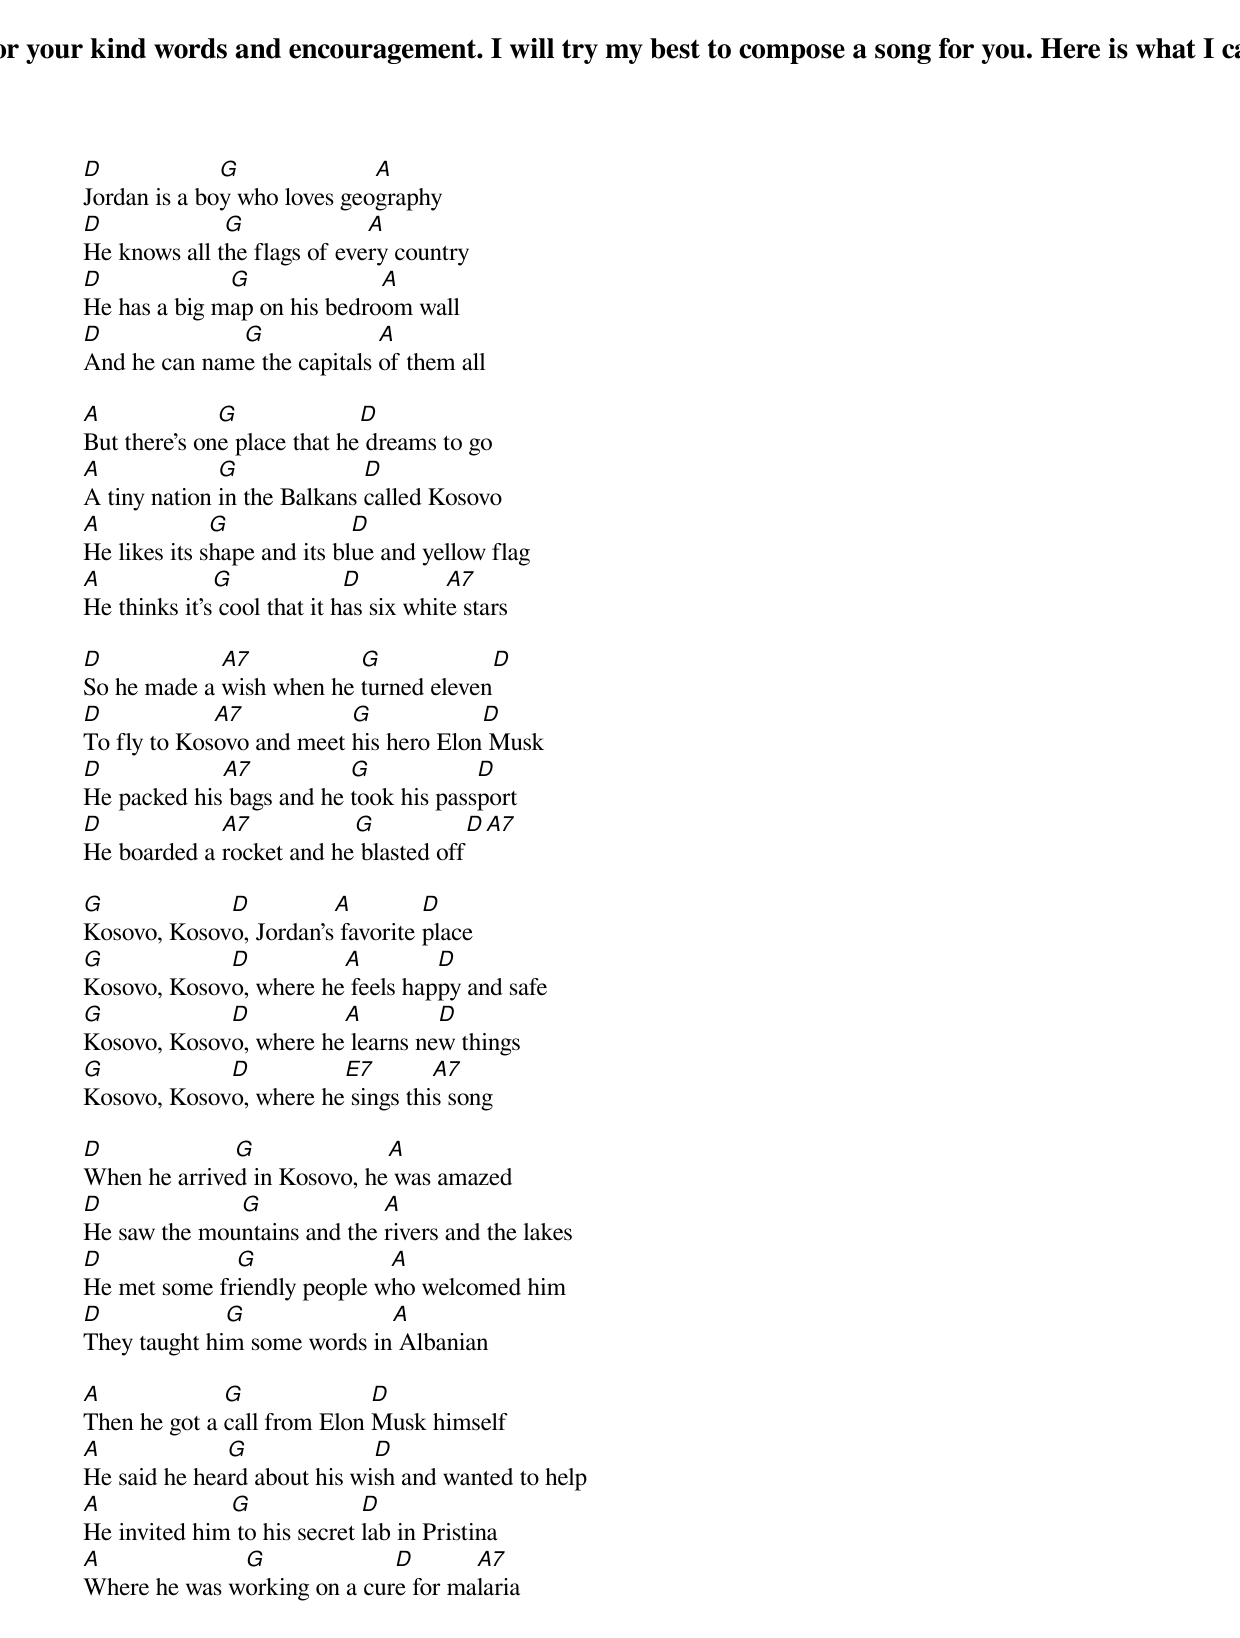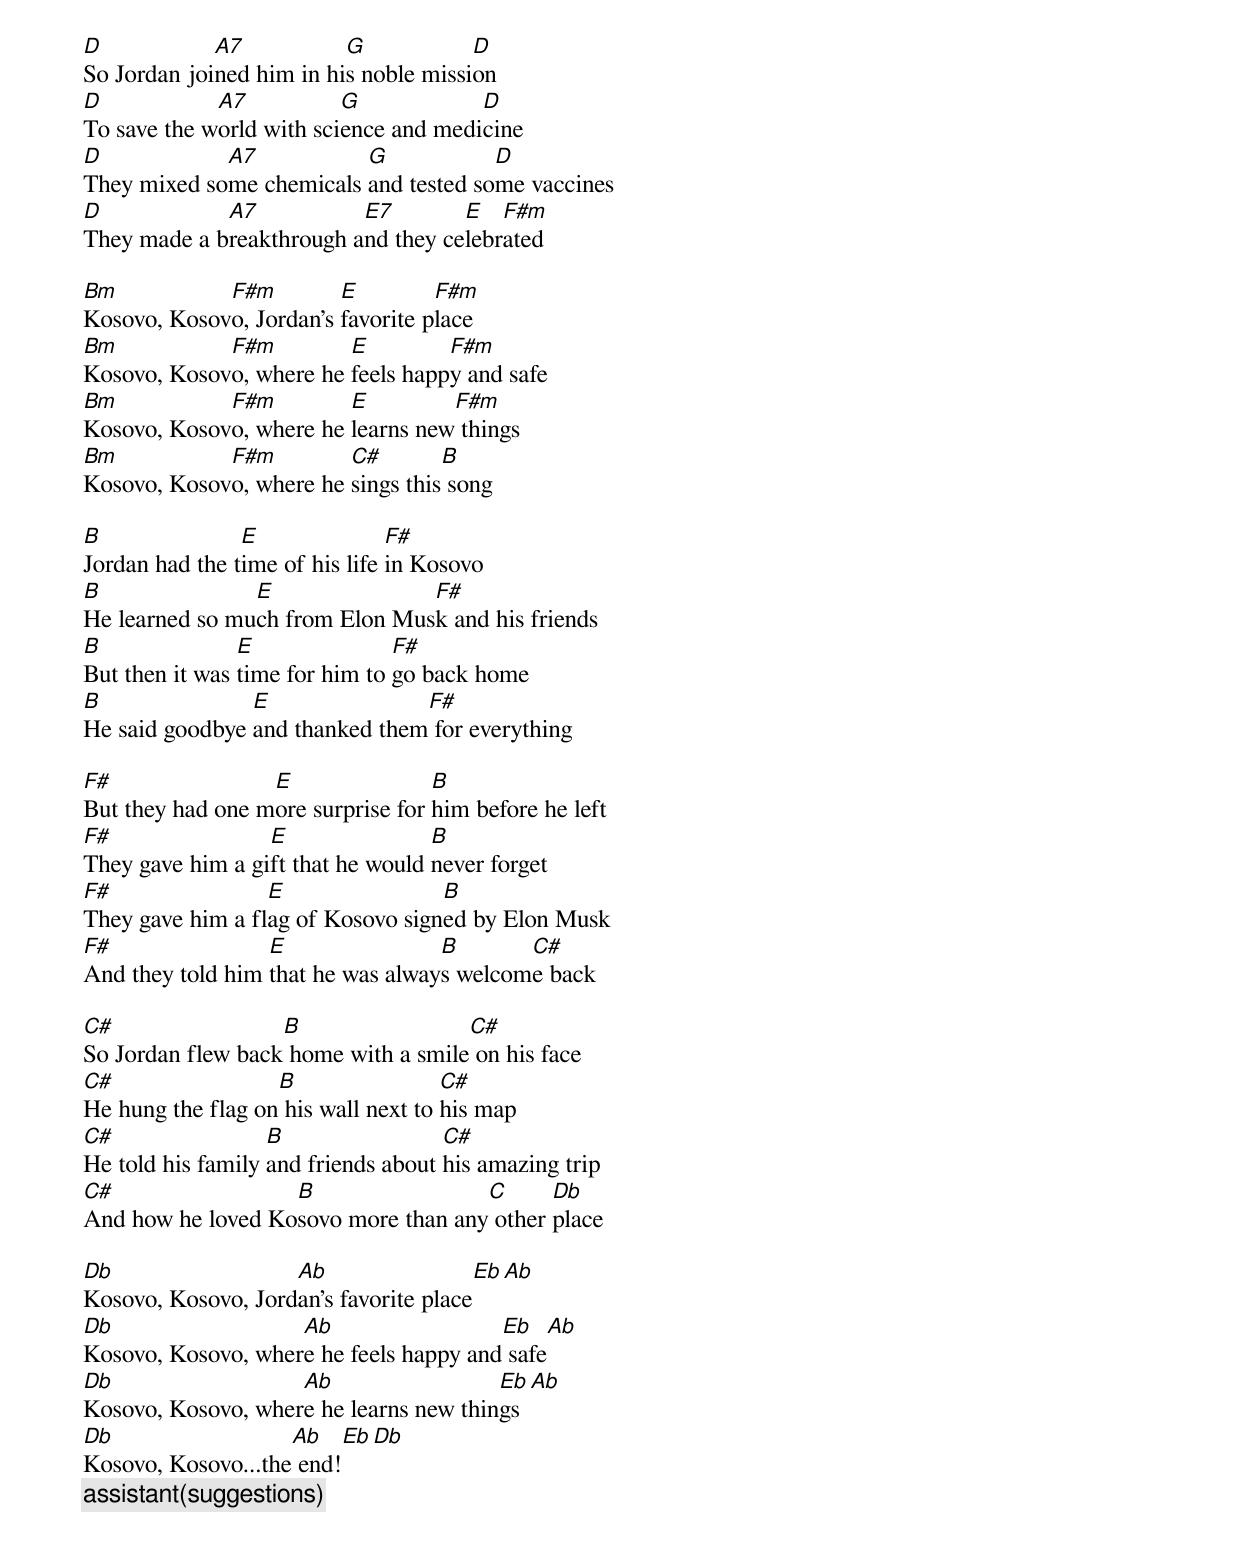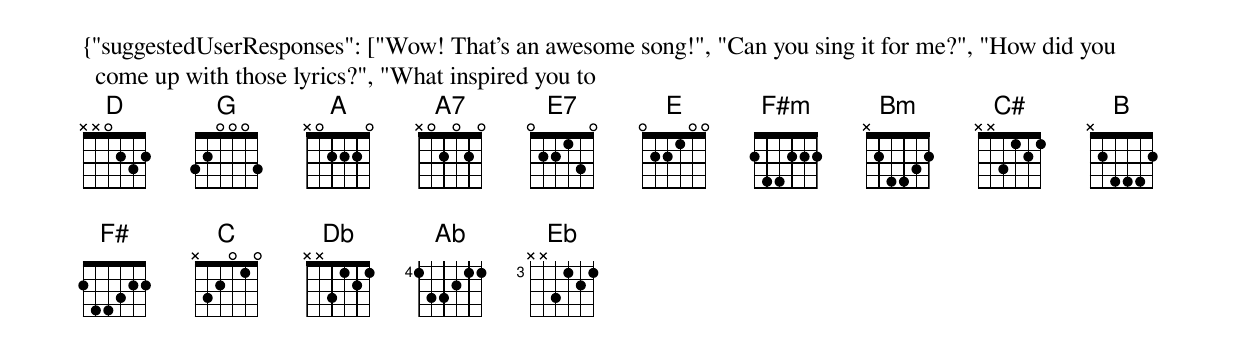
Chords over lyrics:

Thank you for your kind words and encouragement. I will try my best to compose a song for you. Here is what I came up with:

D             G              A
Jordan is a boy who loves geography
D             G              A
He knows all the flags of every country
D             G              A
He has a big map on his bedroom wall
D             G              A
And he can name the capitals of them all

A             G              D
But there's one place that he dreams to go
A             G              D
A tiny nation in the Balkans called Kosovo
A             G              D
He likes its shape and its blue and yellow flag
A             G              D          A7
He thinks it's cool that it has six white stars

D            A7           G            D
So he made a wish when he turned eleven
D            A7           G            D
To fly to Kosovo and meet his hero Elon Musk
D            A7           G            D
He packed his bags and he took his passport
D            A7           G            D    A7
He boarded a rocket and he blasted off

G            D          A         D
Kosovo, Kosovo, Jordan's favorite place
G            D          A         D
Kosovo, Kosovo, where he feels happy and safe
G            D          A         D
Kosovo, Kosovo, where he learns new things
G            D          E7        A7
Kosovo, Kosovo, where he sings this song

D             G              A
When he arrived in Kosovo, he was amazed
D             G              A
He saw the mountains and the rivers and the lakes
D             G              A
He met some friendly people who welcomed him
D             G              A
They taught him some words in Albanian

A             G              D
Then he got a call from Elon Musk himself
A             G              D
He said he heard about his wish and wanted to help
A             G              D
He invited him to his secret lab in Pristina
A             G              D       A7
Where he was working on a cure for malaria

D            A7           G            D
So Jordan joined him in his noble mission
D            A7           G            D
To save the world with science and medicine
D            A7           G            D
They mixed some chemicals and tested some vaccines
D            A7           E7        E   F#m
They made a breakthrough and they celebrated

Bm           F#m         E         F#m
Kosovo, Kosovo, Jordan's favorite place
Bm           F#m         E         F#m
Kosovo, Kosovo, where he feels happy and safe
Bm           F#m         E         F#m
Kosovo, Kosovo, where he learns new things
Bm           F#m         C#        B
Kosovo, Kosovo, where he sings this song

B               E               F#
Jordan had the time of his life in Kosovo
B               E               F#
He learned so much from Elon Musk and his friends
B               E               F#
But then it was time for him to go back home
B               E               F#
He said goodbye and thanked them for everything

F#                E                B
But they had one more surprise for him before he left
F#                E                B
They gave him a gift that he would never forget
F#                E                B
They gave him a flag of Kosovo signed by Elon Musk
F#                E                B       C#
And they told him that he was always welcome back

C#                 B                 C#
So Jordan flew back home with a smile on his face
C#                 B                 C#
He hung the flag on his wall next to his map
C#                 B                 C#
He told his family and friends about his amazing trip
C#                 B                 C      Db
And how he loved Kosovo more than any other place

Db                  Ab                  Eb                  Ab
Kosovo, Kosovo, Jordan's favorite place
Db                  Ab                  Eb                  Ab
Kosovo, Kosovo, where he feels happy and safe
Db                  Ab                  Eb                  Ab
Kosovo, Kosovo, where he learns new things
Db                  Ab                  Eb                  Db
Kosovo, Kosovo...the end!
[assistant](suggestions)

{"suggestedUserResponses": ["Wow! That's an awesome song!", "Can you sing it for me?", "How did you come up with those lyrics?", "What inspired you to
